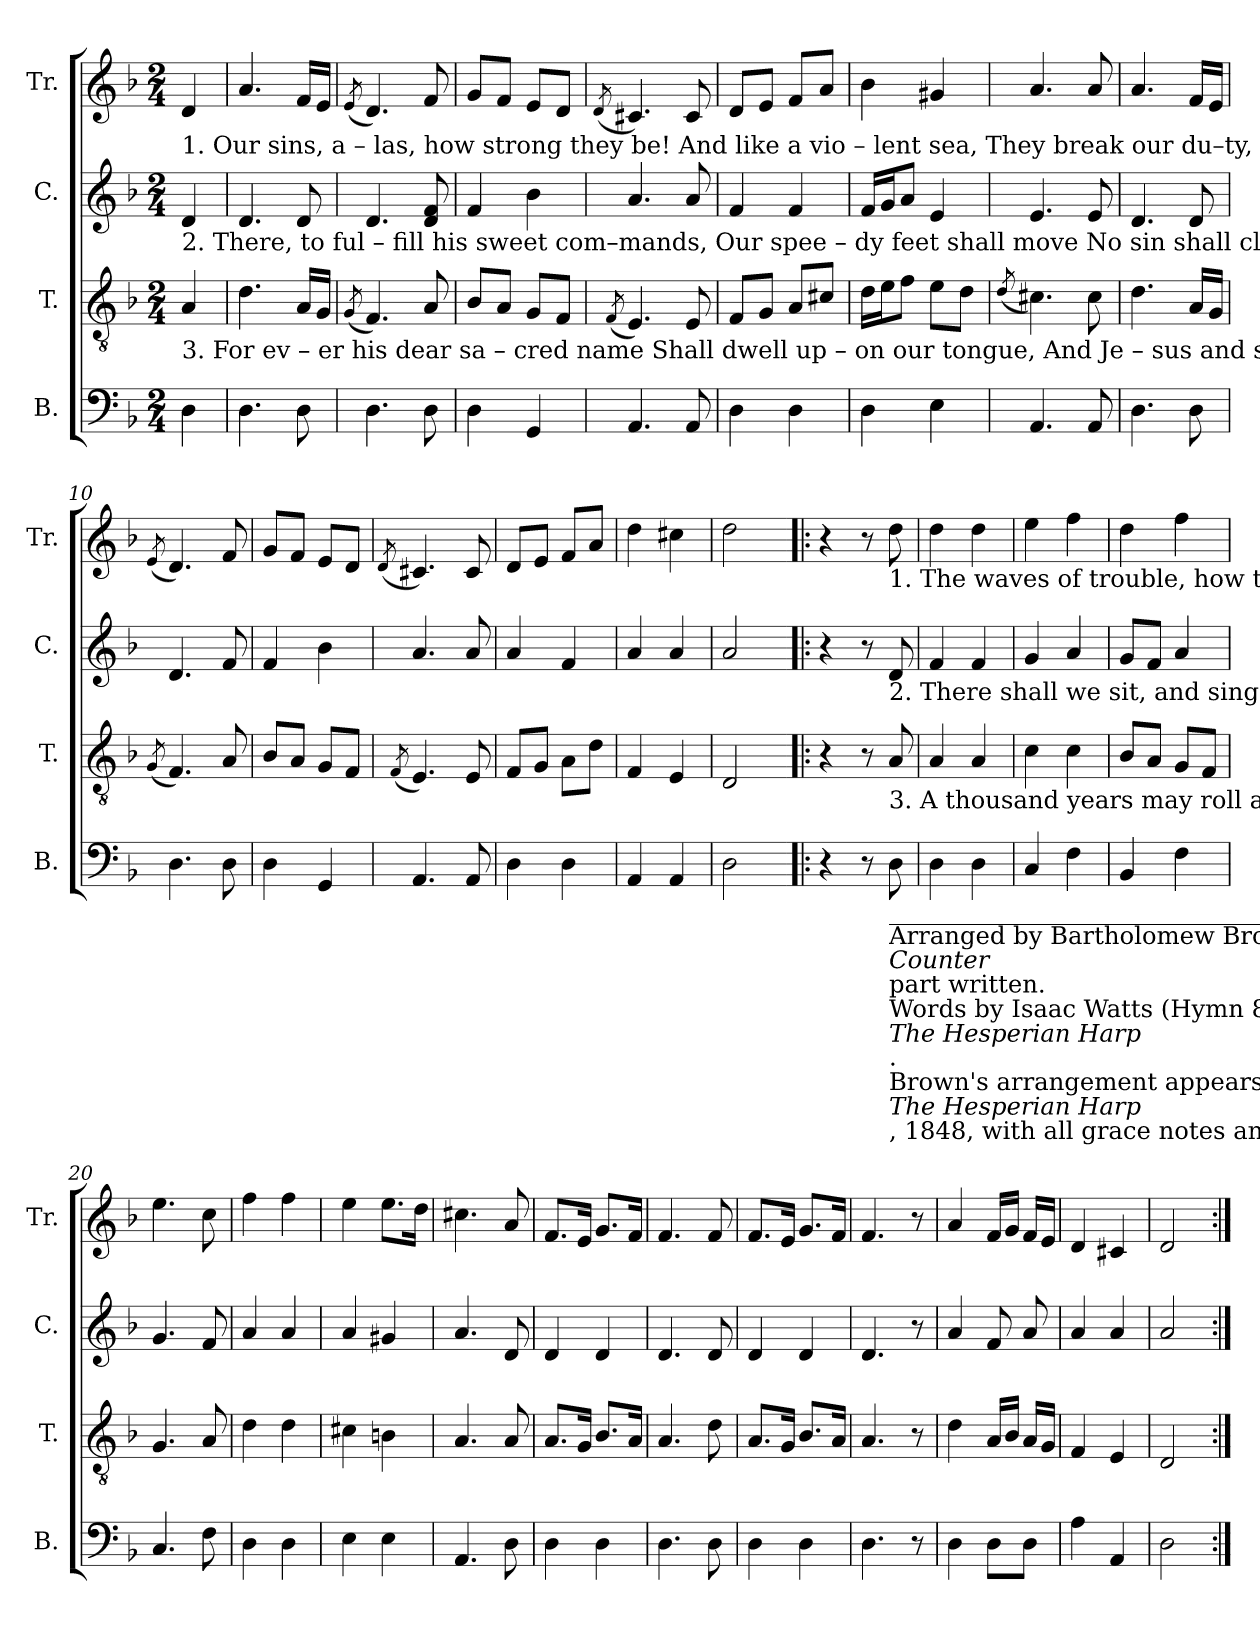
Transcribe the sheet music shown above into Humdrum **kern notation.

**kern	**kern	**kern	**kern
*part4	*part3	*part2	*part1
*staff4	*staff3	*staff2	*staff1
*I"B.	*I"T.	*I"C.	*I"Tr.
*I'B.	*I'T.	*I'C.	*I'Tr.
*clefF4	*clefGv2	*clefG2	*clefG2
*k[b-]	*k[b-]	*k[b-]	*k[b-]
*M2/4	*M2/4	*M2/4	*M2/4
*MM90	*MM90	*MM90	*MM90
=1	=1	=1	=1
!	!	!	!LO:TX:b:t=1. Our  sins, a   –   las, how strong they   be!    And  like     a           vio   –   lent          sea,  They break our du–ty,  Lord,  to        thee,    And  hur – ry     us    a – way.
!	!	!LO:TX:b:t=2. There, to  ful – fill  his sweet  com–mands,  Our  spee – dy      feet     shall    move  No    sin  shall   clog   our  wing–ed      zeal,  Or  cool  our  bur–ning  love.	!
!	!LO:TX:b:t=3. For ev  –   er     his  dear  sa – cred     name   Shall  dwell  up – on       our   tongue,  And  Je – sus     and  sal – va –  tion        be     The  close  of   eve – ry  song.	!	!
4D!\	4A!/	4d!/	4d!/
=2	=2	=2	=2
4.D!\	4.d!\	4.d!/	4.a!/
8D!\	16A!/LL	8d!/	16f!/LL
.	16G!/JJ	.	16e!/JJ
=3	=3	=3	=3
.	(8qG!/	.	(8qe!/
4.D!\	4.F!/)	4.d!/	4.d!/)
8D!\	8A!/	8d!/ 8f!/	8f!/
=4	=4	=4	=4
4D!\	8B-!/L	4f!/	8g!/L
.	8A!/J	.	8f!/J
4GG!/	8G!/L	4b-!\	8e!/L
.	8F!/J	.	8d!/J
=5	=5	=5	=5
.	(8qF!/	.	(8qd!/
4.AA!/	4.E!/)	4.a!/	4.c#X!/)
8AA!/	8E!/	8a!/	8c#!/
=6	=6	=6	=6
4D!\	8F!/L	4f!/	8d!/L
.	8G!/J	.	8e!/J
4D!\	8A!/L	4f!/	8f!/L
.	8c#X!/J	.	8a!/J
=7	=7	=7	=7
4D!\	16d!\LL	16f!/LL	4b-!\
.	16e!\J	16g!/J	.
.	8f!\J	8a!/J	.
4E!\	8e!\L	4e!/	4g#X!/
.	8d!\J	.	.
=8	=8	=8	=8
.	(8qd!/	.	.
4.AA!/	4.c#X!\)	4.e!/	4.a!/
8AA!/	8c#!\	8e!/	8a!/
=9	=9	=9	=9
4.D!\	4.d!\	4.d!/	4.a!/
8D!\	16A!/LL	8d!/	16f!/LL
.	16G!/JJ	.	16e!/JJ
=10	=10	=10	=10
.	(8qG!/	.	(8qe!/
4.D!\	4.F!/)	4.d!/	4.d!/)
8D!\	8A!/	8f!/	8f!/
=11	=11	=11	=11
4D!\	8B-!/L	4f!/	8g!/L
.	8A!/J	.	8f!/J
4GG!/	8G!/L	4b-!\	8e!/L
.	8F!/J	.	8d!/J
=12	=12	=12	=12
.	(8qF!/	.	(8qd!/
4.AA!/	4.E!/)	4.a!/	4.c#X!/)
8AA!/	8E!/	8a!/	8c#!/
=13	=13	=13	=13
4D!\	8F!/L	4a!/	8d!/L
.	8G!/J	.	8e!/J
4D!\	8A!\L	4f!/	8f!/L
.	8d!\J	.	8a!/J
=14	=14	=14	=14
4AA!/	4F!/	4a!/	4dd!\
4AA!/	4E!/	4a!/	4cc#X!\
=15	=15	=15	=15
2D!\	2D!/	2a!/	2dd!\
!!LO:LB:g=z
=16!|:	=16!|:	=16!|:	=16!|:
4r	4r	4r	4r
8r	8r	8r	8r
!	!	!	!LO:TX:b:t=1. The waves of trouble, how they rise!  How  loud the  tempests roar!  But  death  shall  land  our  wea  –  ry    souls       Safe   on   the  heav'nly  shore.
!	!	!LO:TX:b:t=2. There shall we sit, and sing, and tell  The  wonders  of  his  grace,  Till   heav'n–ly      raptures   fire     our     hearts,    And  smile  in   eve–ry   face.	!
!	!LO:TX:b:t=3. A  thousand  years may roll around,  Our song shall  still  go     on;    To    bless    the      Fa – ther,   and     the      Son,      And  Spi – rit,  three  in  one.	!	!
!LO:TX:b:t=_____________________________________________________________________________	!	!	!
!LO:TX:b:t=Arranged by Bartholomew Brown, 1810.  Top staff and middle staff exchanged;	!	!	!
!LO:TX:b:i:t=Counter	!	!	!
!LO:TX:b:t=part written.	!	!	!
!LO:TX:b:t=Words by Isaac Watts (Hymn 86, Book 2), except econd half of stanza 3, from	!	!	!
!LO:TX:b:i:t=The Hesperian Harp	!	!	!
!LO:TX:b:t=.	!	!	!
!LO:TX:b:t=Brown's arrangement appears in William Hauser's	!	!	!
!LO:TX:b:i:t=The Hesperian Harp	!	!	!
!LO:TX:b:t=, 1848, with all grace notes and accidentals removed.	!	!	!
8D!\	8A!/	8d!/	8dd!\
=17	=17	=17	=17
4D!\	4A!/	4f!/	4dd!\
4D!\	4A!/	4f!/	4dd!\
=18	=18	=18	=18
4C!/	4c!\	4g!/	4ee!\
4F!\	4c!\	4a!/	4ff!\
=19	=19	=19	=19
4BB-!/	8B-!/L	8g!/L	4dd!\
.	8A!/J	8f!/J	.
4F!\	8G!/L	4a!/	4ff!\
.	8F!/J	.	.
=20	=20	=20	=20
4.C!/	4.G!/	4.g!/	4.ee!\
8F!\	8A!/	8f!/	8cc!\
=21	=21	=21	=21
4D!\	4d!\	4a!/	4ff!\
4D!\	4d!\	4a!/	4ff!\
=22	=22	=22	=22
4E!\	4c#X!\	4a!/	4ee!\
4E!\	4Bn!\	4g#X!/	8.ee!\L
.	.	.	16dd!\Jk
=23	=23	=23	=23
4.AA!/	4.A!/	4.a!/	4.cc#X!\
8D!\	8A!/	8d!/	8a!/
=24	=24	=24	=24
4D!\	8.A!/L	4d!/	8.f!/L
.	16G!/Jk	.	16e!/Jk
4D!\	8.B-!/L	4d!/	8.g!/L
.	16A!/Jk	.	16f!/Jk
=25	=25	=25	=25
4.D!\	4.A!/	4.d!/	4.f!/
8D!\	8d!\	8d!/	8f!/
=26	=26	=26	=26
4D!\	8.A!/L	4d!/	8.f!/L
.	16G!/Jk	.	16e!/Jk
4D!\	8.B-!/L	4d!/	8.g!/L
.	16A!/Jk	.	16f!/Jk
=27	=27	=27	=27
4.D!\	4.A!/	4.d!/	4.f!/
8r	8r	8r	8r
=28	=28	=28	=28
4D!\	4d!\	4a!/	4a!/
8D!\L	16A!/LL	8f!/	16f!/LL
.	16B-!/JJ	.	16g!/JJ
8D!\J	16A!/LL	8a!/	16f!/LL
.	16G!/JJ	.	16e!/JJ
=29	=29	=29	=29
4A!\	4F!/	4a!/	4d!/
4AA!/	4E!/	4a!/	4c#X!/
=30	=30	=30	=30
2D!\	2D!/	2a!/	2d!/
=:|!	=:|!	=:|!	=:|!
*-	*-	*-	*-
